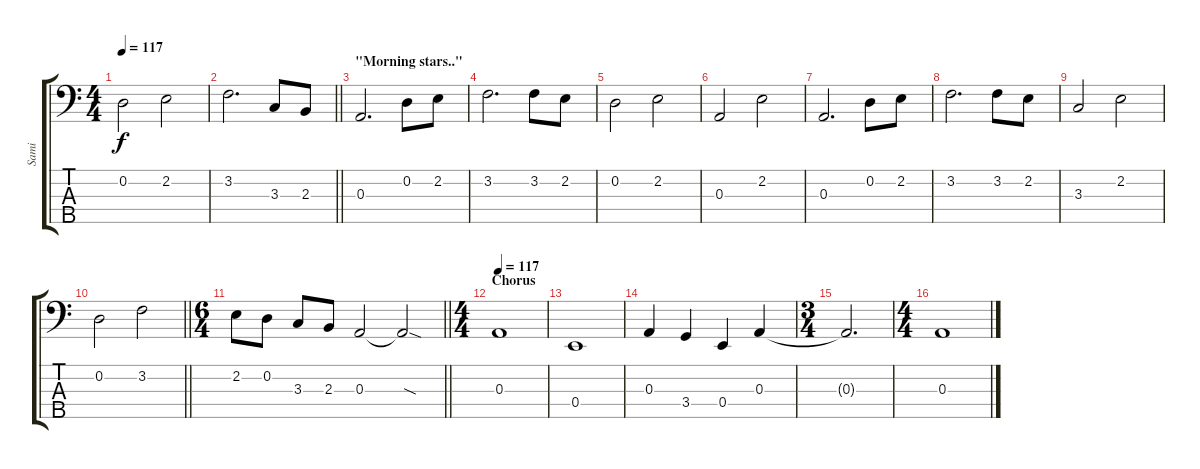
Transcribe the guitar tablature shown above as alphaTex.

\track ("Sami" "Sami") {instrument electricbassfinger}
\staff {score tabs}
\tuning (G2 D2 A1 E1 B0) {hide}
\ts (4 4)
\tempo 117
\clef f4
\ks c
0.2.2{dy f} 2.2.2 |
\barLineRight lightlight
3.2.2{d} 3.3.8 2.3.8 |
\section ("" "\"Morning stars..\"")
0.3.2{d} 0.2.8 2.2.8 |
3.2.2{d} 3.2.8 2.2.8 |
0.2.2 2.2.2 |
0.3.2 2.2.2 |
0.3.2{d} 0.2.8 2.2.8 |
3.2.2{d} 3.2.8 2.2.8 |
3.3.2 2.2.2 |
\barLineRight lightlight
0.2.2 3.2.2 |
\ts (6 4)
\section ("" "")
\barLineRight lightlight
2.2.8{volume 15} 0.2.8 3.3.8 2.3.8 0.3.2 0.3{sod t}.2 |
\ts (4 4)
\section ("" "Chorus")
\tempo 117
0.3.1 |
0.4.1 |
0.3.4 3.4.4 0.4.4 0.3.4 |
\ts (3 4)
0.3{t}.2{d} |
\ts (4 4)
0.3.1
